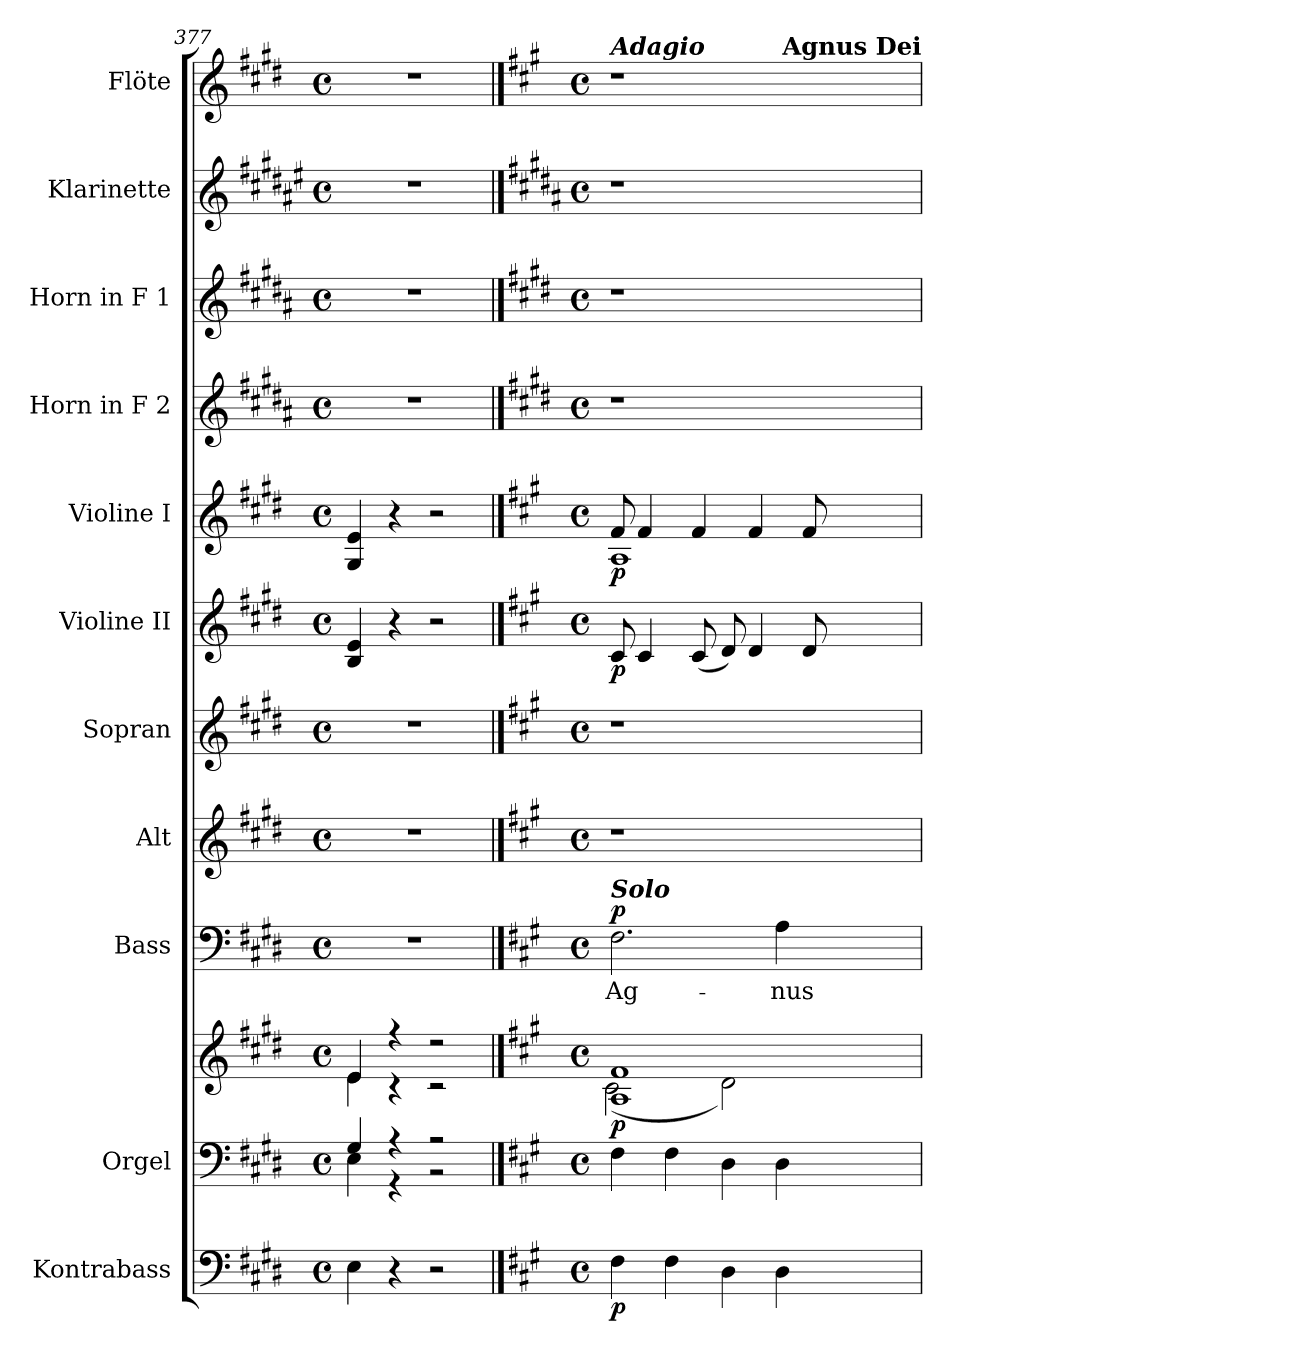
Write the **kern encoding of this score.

**kern	**dynam	**kern	**kern	**dynam	**kern	**text	**dynam	**kern	**kern	**kern	**dynam	**kern	**dynam	**kern	**kern	**kern	**kern
*part11	*part11	*part10	*part10	*part10	*part9	*part9	*part9	*part8	*part7	*part6	*part6	*part5	*part5	*part4	*part3	*part2	*part1
*staff12	*staff12	*staff11	*staff10	*staff10/11	*staff9	*staff9	*staff9	*staff8	*staff7	*staff6	*staff6	*staff5	*staff5	*staff4	*staff3	*staff2	*staff1
*I"Kontrabass	*	*I"Orgel	*	*	*I"Bass	*	*	*I"Alt	*I"Sopran	*I"Violine II	*	*I"Violine I	*	*I"Horn in F 2	*I"Horn in F 1	*I"Klarinette	*I"Flöte
*I'Kb.	*	*I'Org.	*	*	*I'B.	*	*	*I'A.	*I'S.	*I'Vl. II	*	*I'Vl. I	*	*	*	*I'Kl.	*I'Fl.
*clefF4	*	*clefF4	*clefG2	*	*clefF4	*	*	*clefG2	*clefG2	*clefG2	*	*clefG2	*	*clefG2	*clefG2	*clefG2	*clefG2
*ITrd7c12	*	*	*	*	*	*	*	*	*	*	*	*	*	*ITrd4c7	*ITrd4c7	*ITrd1c2	*
*k[f#c#g#d#]	*	*k[f#c#g#d#]	*k[f#c#g#d#]	*	*k[f#c#g#d#]	*	*	*k[f#c#g#d#]	*k[f#c#g#d#]	*k[f#c#g#d#]	*	*k[f#c#g#d#]	*	*k[f#c#g#d#]	*k[f#c#g#d#]	*k[f#c#g#d#]	*k[f#c#g#d#]
*E:	*	*E:	*E:	*	*E:	*	*	*E:	*E:	*E:	*	*E:	*	*E:	*E:	*E:	*E:
*M4/4	*	*M4/4	*M4/4	*	*M4/4	*	*	*M4/4	*M4/4	*M4/4	*	*M4/4	*	*M4/4	*M4/4	*M4/4	*M4/4
*met(c)	*	*met(c)	*met(c)	*	*met(c)	*	*	*met(c)	*met(c)	*met(c)	*	*met(c)	*	*met(c)	*met(c)	*met(c)	*met(c)
=377	=377	=377	=377	=377	=377	=377	=377	=377	=377	=377	=377	=377	=377	=377	=377	=377	=377
*	*	*^	*^	*	*	*	*	*	*	*	*	*	*	*	*	*	*
4EE\	.	4G#/	4E\	4e/	4e\	.	1r	.	.	1r	1r	4B/ 4e/	.	4G#/ 4e/	.	1r	1r	1r	1r
4r	.	4r	4r	4r	4r	.	.	.	.	.	.	4r	.	4r	.	.	.	.	.
2r	.	2r	2r	2r	2r	.	.	.	.	.	.	2r	.	2r	.	.	.	.	.
*	*	*v	*v	*	*	*	*	*	*	*	*	*	*	*	*	*	*	*	*
!!LO:PB:g=z
==378	==378	==378	==378	==378	==378	==378	==378	==378	==378	==378	==378	==378	==378	==378	==378	==378	==378	==378
*k[f#c#g#]	*	*k[f#c#g#]	*k[f#c#g#]	*	*	*k[f#c#g#]	*	*	*k[f#c#g#]	*k[f#c#g#]	*k[f#c#g#]	*	*k[f#c#g#]	*	*k[f#c#g#]	*k[f#c#g#]	*k[f#c#g#]	*k[f#c#g#]
*A:	*	*A:	*A:	*	*	*A:	*	*	*A:	*A:	*A:	*	*A:	*	*A:	*A:	*A:	*A:
*M4/4	*	*M4/4	*M4/4	*	*	*M4/4	*	*	*M4/4	*M4/4	*M4/4	*	*M4/4	*	*M4/4	*M4/4	*M4/4	*M4/4
*met(c)	*	*met(c)	*met(c)	*	*	*met(c)	*	*	*met(c)	*met(c)	*met(c)	*	*met(c)	*	*met(c)	*met(c)	*met(c)	*met(c)
*	*	*^	*	*	*	*	*	*	*	*	*	*	*	*	*	*	*	*
!	!	!	!	!	!	!	!	!	!	!	!	!	!	!	!	!	!	!	!LO:TX:a:Bi:t=Adagio
!	!	!	!	!	!	!	!LO:TX:a:Bi:t=Solo	!	!	!	!	!	!	!	!	!	!	!	!
!	!LO:DY:b	!	!	!	!	!LO:DY:b	!	!LO:LY:b	!LO:DY:a	!	!	!	!LO:DY:b	!	!LO:DY:b	!	!	!	!
*	*	*v	*v	*	*	*	*	*	*	*	*	*	*	*^	*	*	*	*	*
4FF#\	p	4F#\	1A 1f#	(<2c#\	p	2.F#\	Ag-	p	1r	1r	8c#/	p	8f#/	1A	p	1r	1r	1r	1r
.	.	.	.	.	.	.	.	.	.	.	4c#/	.	4f#/	.	.	.	.	.	.
4FF#\	.	4F#\	.	.	.	.	.	.	.	.	.	.	.	.	.	.	.	.	.
.	.	.	.	.	.	.	.	.	.	.	(<8c#/	.	4f#/	.	.	.	.	.	.
4DD\	.	4D\	.	2d\)	.	.	.	.	.	.	8d/)	.	.	.	.	.	.	.	.
.	.	.	.	.	.	.	.	.	.	.	4d/	.	4f#/	.	.	.	.	.	.
!	!	!	!	!	!	!	!LO:LY:b	!	!	!	!	!	!	!	!	!	!	!	!
4DD\	.	4D\	.	.	.	4A\	-nus	.	.	.	.	.	.	.	.	.	.	.	.
.	.	.	.	.	.	.	.	.	.	.	8d/	.	8f#/	.	.	.	.	.	.
2...ryy	.	2...ryy	2...ryy	2...ryy	.	2...ryy	.	.	2...ryy	2...ryy	2...ryy	.	2...ryy	2...ryy	.	2...ryy	2...ryy	2...ryy	2...ryy
!	!	!	!	!	!	!	!	!	!	!	!	!	!	!	!	!	!	!	!LO:TX:a:B:t=Agnus Dei
*	*	*	*v	*v	*	*	*	*	*	*	*	*	*v	*v	*	*	*	*	*
=	=	=	=	=	=	=	=	=	=	=	=	=	=	=	=	=	=
*-	*-	*-	*-	*-	*-	*-	*-	*-	*-	*-	*-	*-	*-	*-	*-	*-	*-
